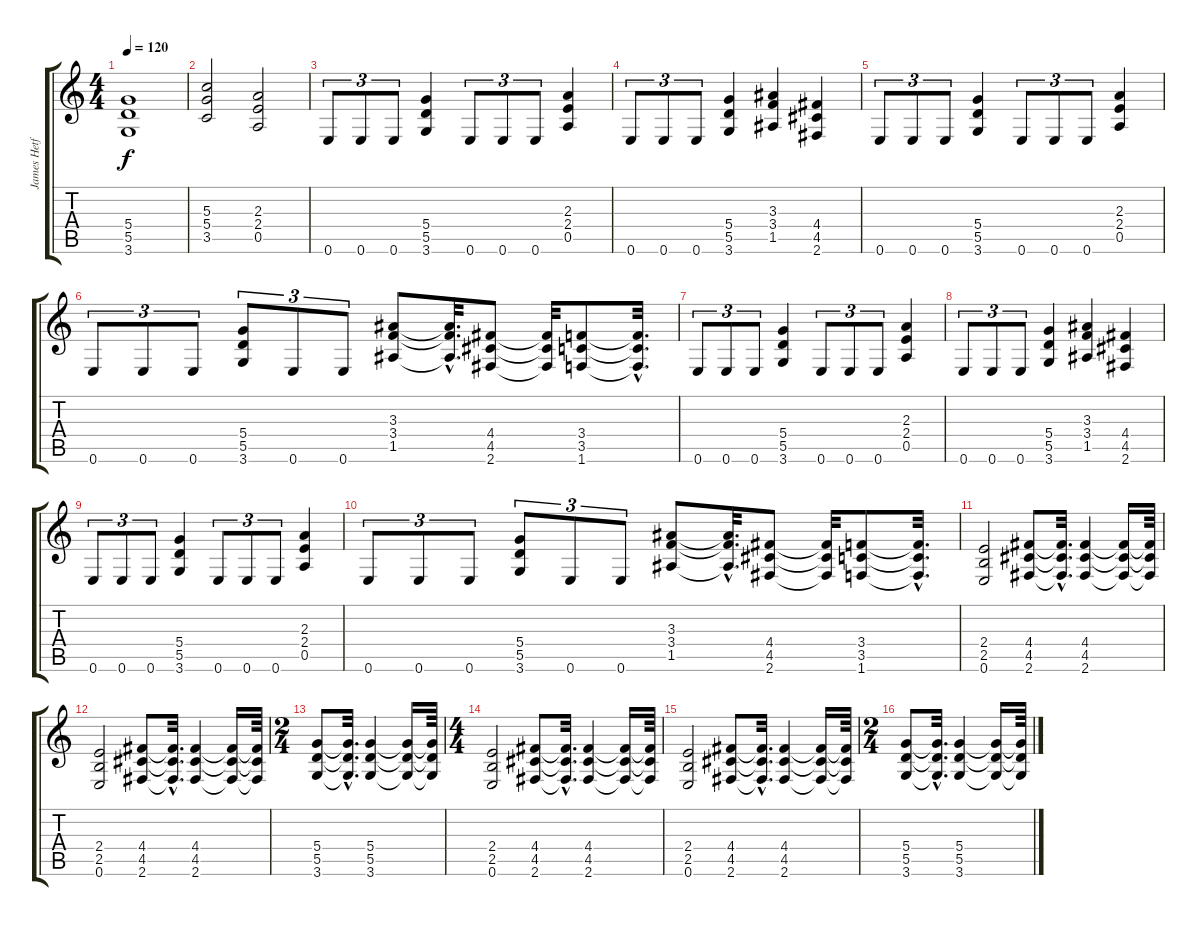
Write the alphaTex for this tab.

\track ("James Hetfield" "James Hetf") {instrument distortionguitar}
\staff {score tabs}
\tuning (E4 B3 G3 D3 A2 E2) {hide}
\ts (4 4)
\tempo 120
\clef g2
\ks c
(5.4 5.5 3.6).1{dy f} |
(5.3 5.4 3.5).2 (2.3 2.4 0.5).2 |
0.6.8{tu (3 2)} 0.6.8{tu (3 2)} 0.6.8{tu (3 2)} (5.4 5.5 3.6).4 0.6.8{tu (3 2)} 0.6.8{tu (3 2)} 0.6.8{tu (3 2)} (2.3 2.4 0.5).4 |
0.6.8{tu (3 2)} 0.6.8{tu (3 2)} 0.6.8{tu (3 2)} (5.4 5.5 3.6).4 (3.3 3.4 1.5).4 (4.4 4.5 2.6).4 |
0.6.8{tu (3 2)} 0.6.8{tu (3 2)} 0.6.8{tu (3 2)} (5.4 5.5 3.6).4 0.6.8{tu (3 2)} 0.6.8{tu (3 2)} 0.6.8{tu (3 2)} (2.3 2.4 0.5).4 |
0.6.8{tu (3 2)} 0.6.8{tu (3 2)} 0.6.8{tu (3 2)} (5.4 5.5 3.6).8{tu (3 2)} 0.6.8{tu (3 2)} 0.6.8{tu (3 2)} (3.3 3.4 1.5).8 (3.3{hac t} 3.4{hac t} 1.5{hac t}).32{d} (4.4 4.5 2.6).8 (4.4{t} 4.5{t} 2.6{t}).32 (3.4 3.5 1.6).8 (3.4{hac t} 3.5{hac t} 1.6{hac t}).32{d} |
0.6.8{tu (3 2)} 0.6.8{tu (3 2)} 0.6.8{tu (3 2)} (5.4 5.5 3.6).4 0.6.8{tu (3 2)} 0.6.8{tu (3 2)} 0.6.8{tu (3 2)} (2.3 2.4 0.5).4 |
0.6.8{tu (3 2)} 0.6.8{tu (3 2)} 0.6.8{tu (3 2)} (5.4 5.5 3.6).4 (3.3 3.4 1.5).4 (4.4 4.5 2.6).4 |
0.6.8{tu (3 2)} 0.6.8{tu (3 2)} 0.6.8{tu (3 2)} (5.4 5.5 3.6).4 0.6.8{tu (3 2)} 0.6.8{tu (3 2)} 0.6.8{tu (3 2)} (2.3 2.4 0.5).4 |
0.6.8{tu (3 2)} 0.6.8{tu (3 2)} 0.6.8{tu (3 2)} (5.4 5.5 3.6).8{tu (3 2)} 0.6.8{tu (3 2)} 0.6.8{tu (3 2)} (3.3 3.4 1.5).8 (3.3{hac t} 3.4{hac t} 1.5{hac t}).32{d} (4.4 4.5 2.6).8 (4.4{t} 4.5{t} 2.6{t}).32 (3.4 3.5 1.6).8 (3.4{hac t} 3.5{hac t} 1.6{hac t}).32{d} |
(2.4 2.5 0.6).2 (4.4 4.5 2.6).8 (4.4{hac t} 4.5{hac t} 2.6{hac t}).32{d} (4.4 4.5 2.6).4 (4.4{t} 4.5{t} 2.6{t}).16 (4.4{t} 4.5{t} 2.6{t}).64 |
(2.4 2.5 0.6).2 (4.4 4.5 2.6).8 (4.4{hac t} 4.5{hac t} 2.6{hac t}).32{d} (4.4 4.5 2.6).4 (4.4{t} 4.5{t} 2.6{t}).16 (4.4{t} 4.5{t} 2.6{t}).64 |
\ts (2 4)
(5.4 5.5 3.6).8 (5.4{hac t} 5.5{hac t} 3.6{hac t}).32{d} (5.4 5.5 3.6).4 (5.4{t} 5.5{t} 3.6{t}).16 (5.4{t} 5.5{t} 3.6{t}).64 |
\ts (4 4)
(2.4 2.5 0.6).2 (4.4 4.5 2.6).8 (4.4{hac t} 4.5{hac t} 2.6{hac t}).32{d} (4.4 4.5 2.6).4 (4.4{t} 4.5{t} 2.6{t}).16 (4.4{t} 4.5{t} 2.6{t}).64 |
(2.4 2.5 0.6).2 (4.4 4.5 2.6).8 (4.4{hac t} 4.5{hac t} 2.6{hac t}).32{d} (4.4 4.5 2.6).4 (4.4{t} 4.5{t} 2.6{t}).16 (4.4{t} 4.5{t} 2.6{t}).64 |
\ts (2 4)
(5.4 5.5 3.6).8 (5.4{hac t} 5.5{hac t} 3.6{hac t}).32{d} (5.4 5.5 3.6).4 (5.4{t} 5.5{t} 3.6{t}).16 (5.4{t} 5.5{t} 3.6{t}).64
